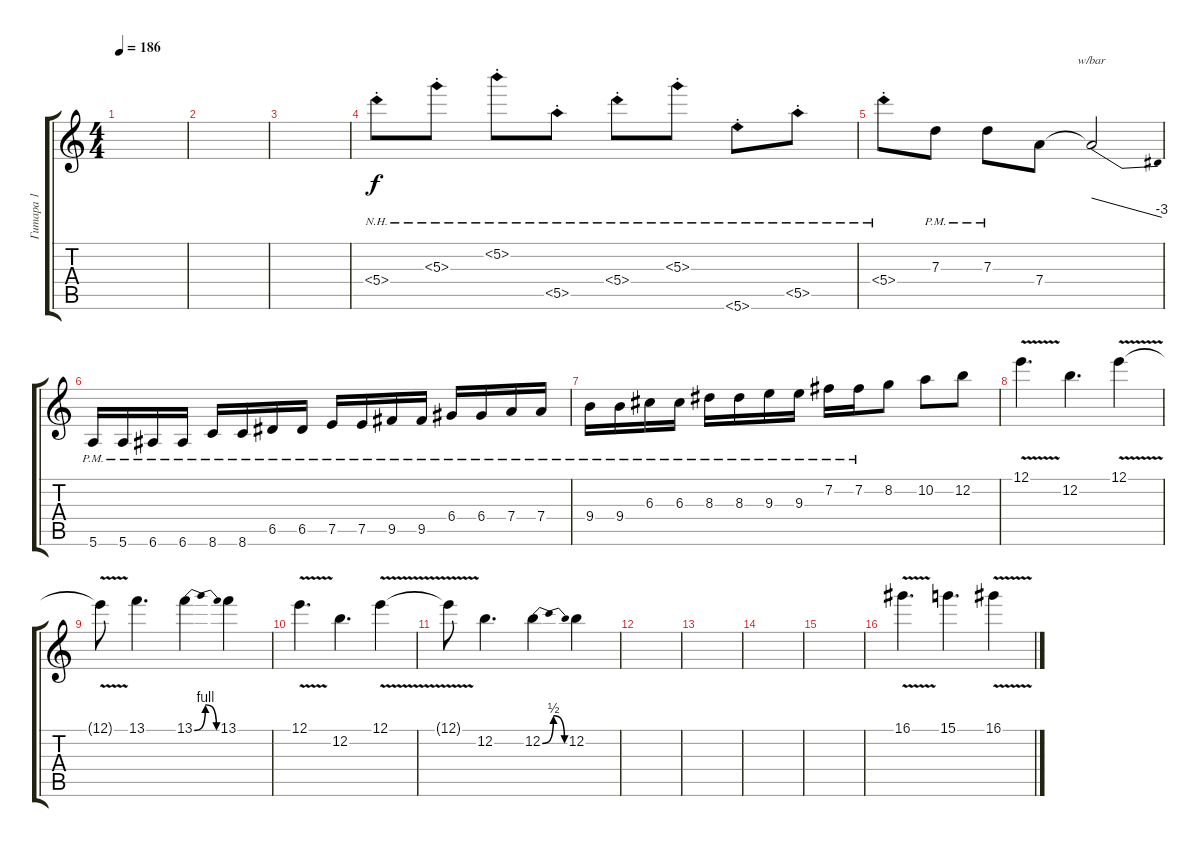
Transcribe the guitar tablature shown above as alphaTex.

\track ("Гитара 1" "Гитара 1") {instrument distortionguitar}
\staff {score tabs}
\tuning (E4 B3 G3 D3 A2 E2) {hide}
\ts (4 4)
\tempo 186
\clef g2
\ks aminor
|
|
|
5.4{nh st}.8 5.3{nh st}.8 5.2{nh st}.8 5.5{nh st}.8 5.4{nh st}.8 5.3{nh st}.8 5.6{nh st}.8 5.5{nh st}.8 |
5.4{nh st}.8 7.3{pm}.8 7.3{pm}.8 7.4.8 7.4{t}.2{tbe (dive default 0 0 60 -12)} |
5.6{pm}.16 5.6{pm}.16 6.6{pm}.16 6.6{pm}.16 8.6{pm}.16 8.6{pm}.16 6.5{pm}.16 6.5{pm}.16 7.5{pm}.16 7.5{pm}.16 9.5{pm}.16 9.5{pm}.16 6.4{pm}.16 6.4{pm}.16 7.4{pm}.16 7.4{pm}.16 |
9.4{pm}.16 9.4{pm}.16 6.3{pm}.16 6.3{pm}.16 8.3{pm}.16 8.3{pm}.16 9.3{pm}.16 9.3{pm}.16 7.2{pm}.16 7.2{pm}.16 8.2.8 10.2.8 12.2.8 |
12.1{v}.4{d} 12.2.4{d} 12.1{v}.4 |
12.1{t}.8 13.1.4{d} 13.1{be (bendrelease 0 0 15 4 45 4 60 0)}.4 13.1.4 |
12.1{v}.4{d} 12.2.4{d} 12.1{v}.4 |
12.1{t}.8 12.2.4{d} 12.2{be (bendrelease 0 0 15 2 46 2 60 0)}.4 12.2.4 |
|
|
|
|
16.1{v}.4{d} 15.1.4{d} 16.1{v}.4
